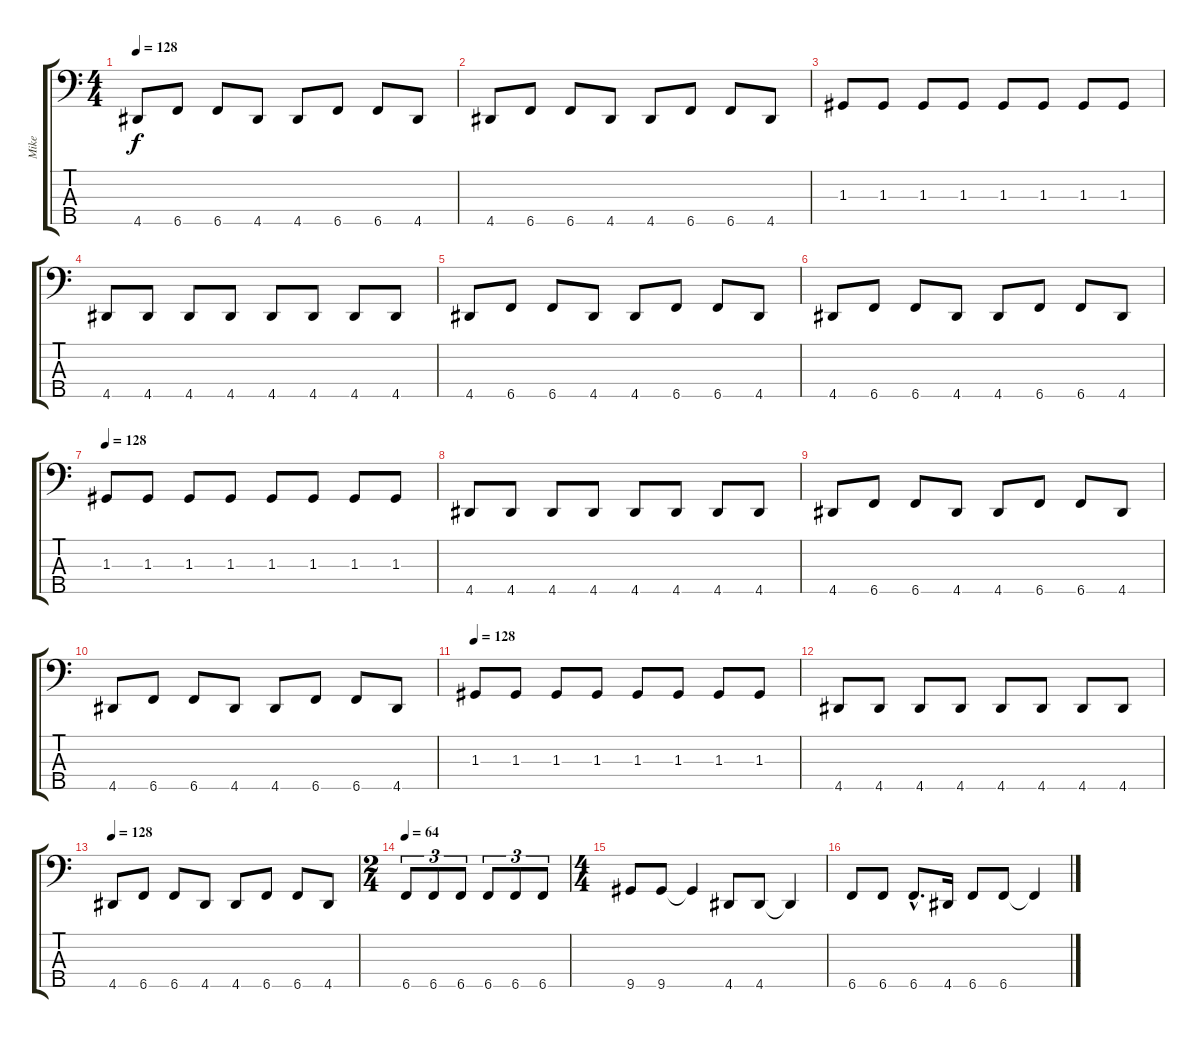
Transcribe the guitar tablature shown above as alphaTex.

\track ("Mike" "Mike") {instrument electricbassfinger}
\staff {score tabs}
\tuning (F2 C2 G1 C1 B0) {hide}
\ts (4 4)
\tempo 128
\clef f4
\ks c
4.5.8{dy f} 6.5.8 6.5.8 4.5.8 4.5.8 6.5.8 6.5.8 4.5.8 |
4.5.8 6.5.8 6.5.8 4.5.8 4.5.8 6.5.8 6.5.8 4.5.8 |
1.3.8 1.3.8 1.3.8 1.3.8 1.3.8 1.3.8 1.3.8 1.3.8 |
4.5.8 4.5.8 4.5.8 4.5.8 4.5.8 4.5.8 4.5.8 4.5.8 |
4.5.8 6.5.8 6.5.8 4.5.8 4.5.8 6.5.8 6.5.8 4.5.8 |
4.5.8 6.5.8 6.5.8 4.5.8 4.5.8 6.5.8 6.5.8 4.5.8 |
\tempo 128
1.3.8{instrument electricbasspick} 1.3.8 1.3.8 1.3.8 1.3.8 1.3.8 1.3.8 1.3.8 |
4.5.8 4.5.8 4.5.8 4.5.8 4.5.8 4.5.8 4.5.8 4.5.8 |
4.5.8 6.5.8 6.5.8 4.5.8 4.5.8 6.5.8 6.5.8 4.5.8 |
4.5.8 6.5.8 6.5.8 4.5.8 4.5.8 6.5.8 6.5.8 4.5.8 |
\tempo 128
1.3.8{instrument electricbasspick} 1.3.8 1.3.8 1.3.8 1.3.8 1.3.8 1.3.8 1.3.8 |
4.5.8 4.5.8 4.5.8 4.5.8 4.5.8 4.5.8 4.5.8 4.5.8 |
\tempo 128
4.5.8 6.5.8 6.5.8 4.5.8 4.5.8 6.5.8 6.5.8 4.5.8 |
\ts (2 4)
\tempo 64
6.5.8{tu (3 2)} 6.5.8{tu (3 2)} 6.5.8{tu (3 2)} 6.5.8{tu (3 2)} 6.5.8{tu (3 2)} 6.5.8{tu (3 2)} |
\ts (4 4)
9.5.8 9.5.8 9.5{t}.4 4.5.8 4.5.8 4.5{t}.4 |
6.5.8 6.5.8 6.5{hac}.8{d} 4.5.16 6.5.8 6.5.8 6.5{t}.4
